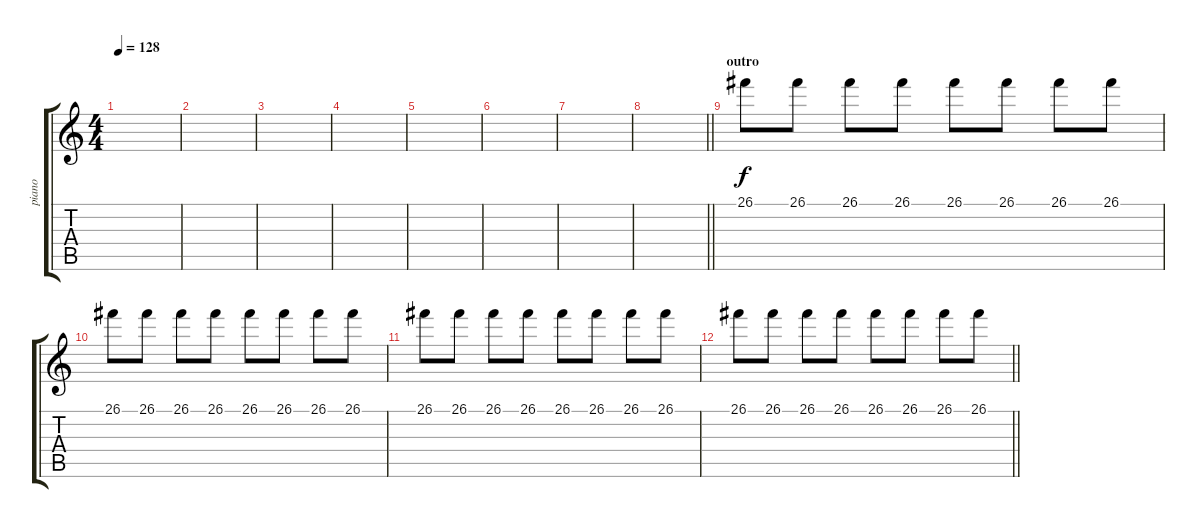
\track ("piano" "piano") {instrument acousticgrandpiano}
\staff {score tabs}
\tuning (E4 B3 G3 D3 A2 E2) {hide}
\ts (4 4)
\tempo 128
\clef g2
\ks c
|
|
|
|
|
|
|
\barLineRight lightlight
|
\section ("" "outro")
26.1.8 26.1.8 26.1.8 26.1.8 26.1.8 26.1.8 26.1.8 26.1.8 |
26.1.8 26.1.8 26.1.8 26.1.8 26.1.8 26.1.8 26.1.8 26.1.8 |
26.1.8 26.1.8 26.1.8 26.1.8 26.1.8 26.1.8 26.1.8 26.1.8 |
\barLineRight lightlight
26.1.8 26.1.8 26.1.8 26.1.8 26.1.8 26.1.8 26.1.8 26.1.8
